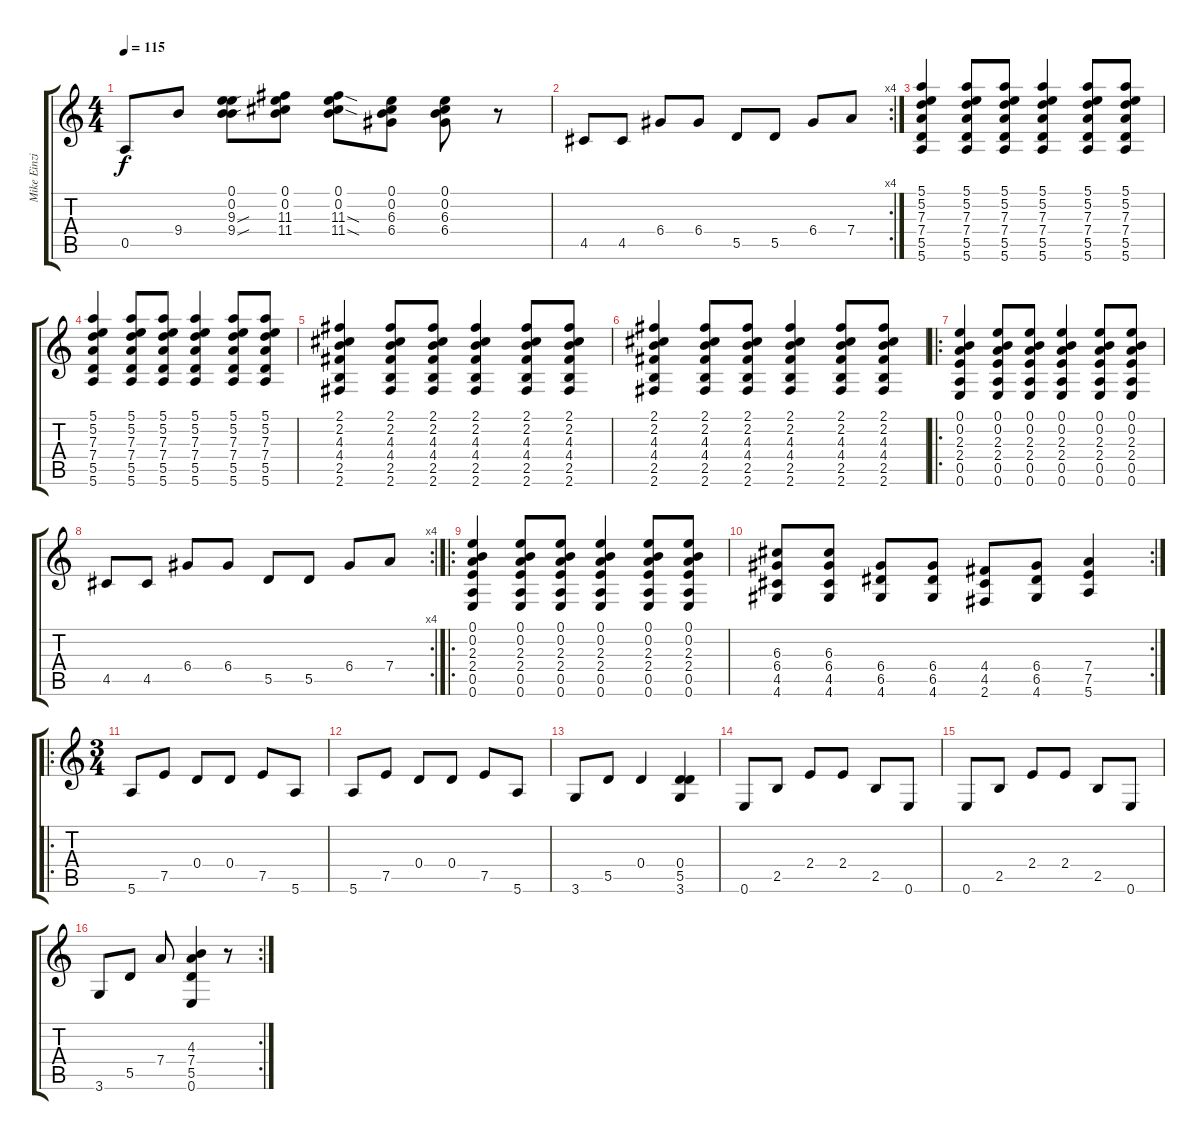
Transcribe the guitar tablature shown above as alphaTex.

\track ("Mike Einziger" "Mike Einzi") {instrument acousticguitarsteel}
\staff {score tabs}
\tuning (E4 B3 G3 D3 A2 E2) {hide}
\ts (4 4)
\tempo 115
\clef g2
\ks c
0.5.8{dy f} 9.4.8 (0.1 0.2 9.3{sou} 9.4{sou}).8 (0.1 0.2 11.3 11.4).8 (0.1 0.2 11.3{sod} 11.4{sod}).8 (0.1 0.2 6.3 6.4).8 (0.1 0.2 6.3 6.4).8 r.8 |
\rc 4
4.5.8 4.5.8 6.4.8 6.4.8 5.5.8 5.5.8 6.4.8 7.4.8 |
(5.1 5.2 7.3 7.4 5.5 5.6).4 (5.1 5.2 7.3 7.4 5.5 5.6).8 (5.1 5.2 7.3 7.4 5.5 5.6).8 (5.1 5.2 7.3 7.4 5.5 5.6).4 (5.1 5.2 7.3 7.4 5.5 5.6).8 (5.1 5.2 7.3 7.4 5.5 5.6).8 |
(5.1 5.2 7.3 7.4 5.5 5.6).4 (5.1 5.2 7.3 7.4 5.5 5.6).8 (5.1 5.2 7.3 7.4 5.5 5.6).8 (5.1 5.2 7.3 7.4 5.5 5.6).4 (5.1 5.2 7.3 7.4 5.5 5.6).8 (5.1 5.2 7.3 7.4 5.5 5.6).8 |
(2.1 2.2 4.3 4.4 2.5 2.6).4 (2.1 2.2 4.3 4.4 2.5 2.6).8 (2.1 2.2 4.3 4.4 2.5 2.6).8 (2.1 2.2 4.3 4.4 2.5 2.6).4 (2.1 2.2 4.3 4.4 2.5 2.6).8 (2.1 2.2 4.3 4.4 2.5 2.6).8 |
(2.1 2.2 4.3 4.4 2.5 2.6).4 (2.1 2.2 4.3 4.4 2.5 2.6).8 (2.1 2.2 4.3 4.4 2.5 2.6).8 (2.1 2.2 4.3 4.4 2.5 2.6).4 (2.1 2.2 4.3 4.4 2.5 2.6).8 (2.1 2.2 4.3 4.4 2.5 2.6).8 |
\ro
(0.1 0.2 2.3 2.4 0.5 0.6).4 (0.1 0.2 2.3 2.4 0.5 0.6).8 (0.1 0.2 2.3 2.4 0.5 0.6).8 (0.1 0.2 2.3 2.4 0.5 0.6).4 (0.1 0.2 2.3 2.4 0.5 0.6).8 (0.1 0.2 2.3 2.4 0.5 0.6).8 |
\rc 4
4.5.8 4.5.8 6.4.8 6.4.8 5.5.8 5.5.8 6.4.8 7.4.8 |
\ro
(0.1 0.2 2.3 2.4 0.5 0.6).4 (0.1 0.2 2.3 2.4 0.5 0.6).8 (0.1 0.2 2.3 2.4 0.5 0.6).8 (0.1 0.2 2.3 2.4 0.5 0.6).4 (0.1 0.2 2.3 2.4 0.5 0.6).8 (0.1 0.2 2.3 2.4 0.5 0.6).8 |
\rc 2
(6.3 6.4 4.5 4.6).8 (6.3 6.4 4.5 4.6).8 (6.4 6.5 4.6).8 (6.4 6.5 4.6).8 (4.4 4.5 2.6).8 (6.4 6.5 4.6).8 (7.4 7.5 5.6).4 |
\ro
\ts (3 4)
5.6.8 7.5.8 0.4.8 0.4.8 7.5.8 5.6.8 |
5.6.8 7.5.8 0.4.8 0.4.8 7.5.8 5.6.8 |
3.6.8 5.5.8 0.4.4 (0.4 5.5 3.6).4 |
0.6.8 2.5.8 2.4.8 2.4.8 2.5.8 0.6.8 |
0.6.8 2.5.8 2.4.8 2.4.8 2.5.8 0.6.8 |
\rc 2
3.6.8 5.5.8 7.4.8 (4.3 7.4 5.5 0.6).4 r.8
